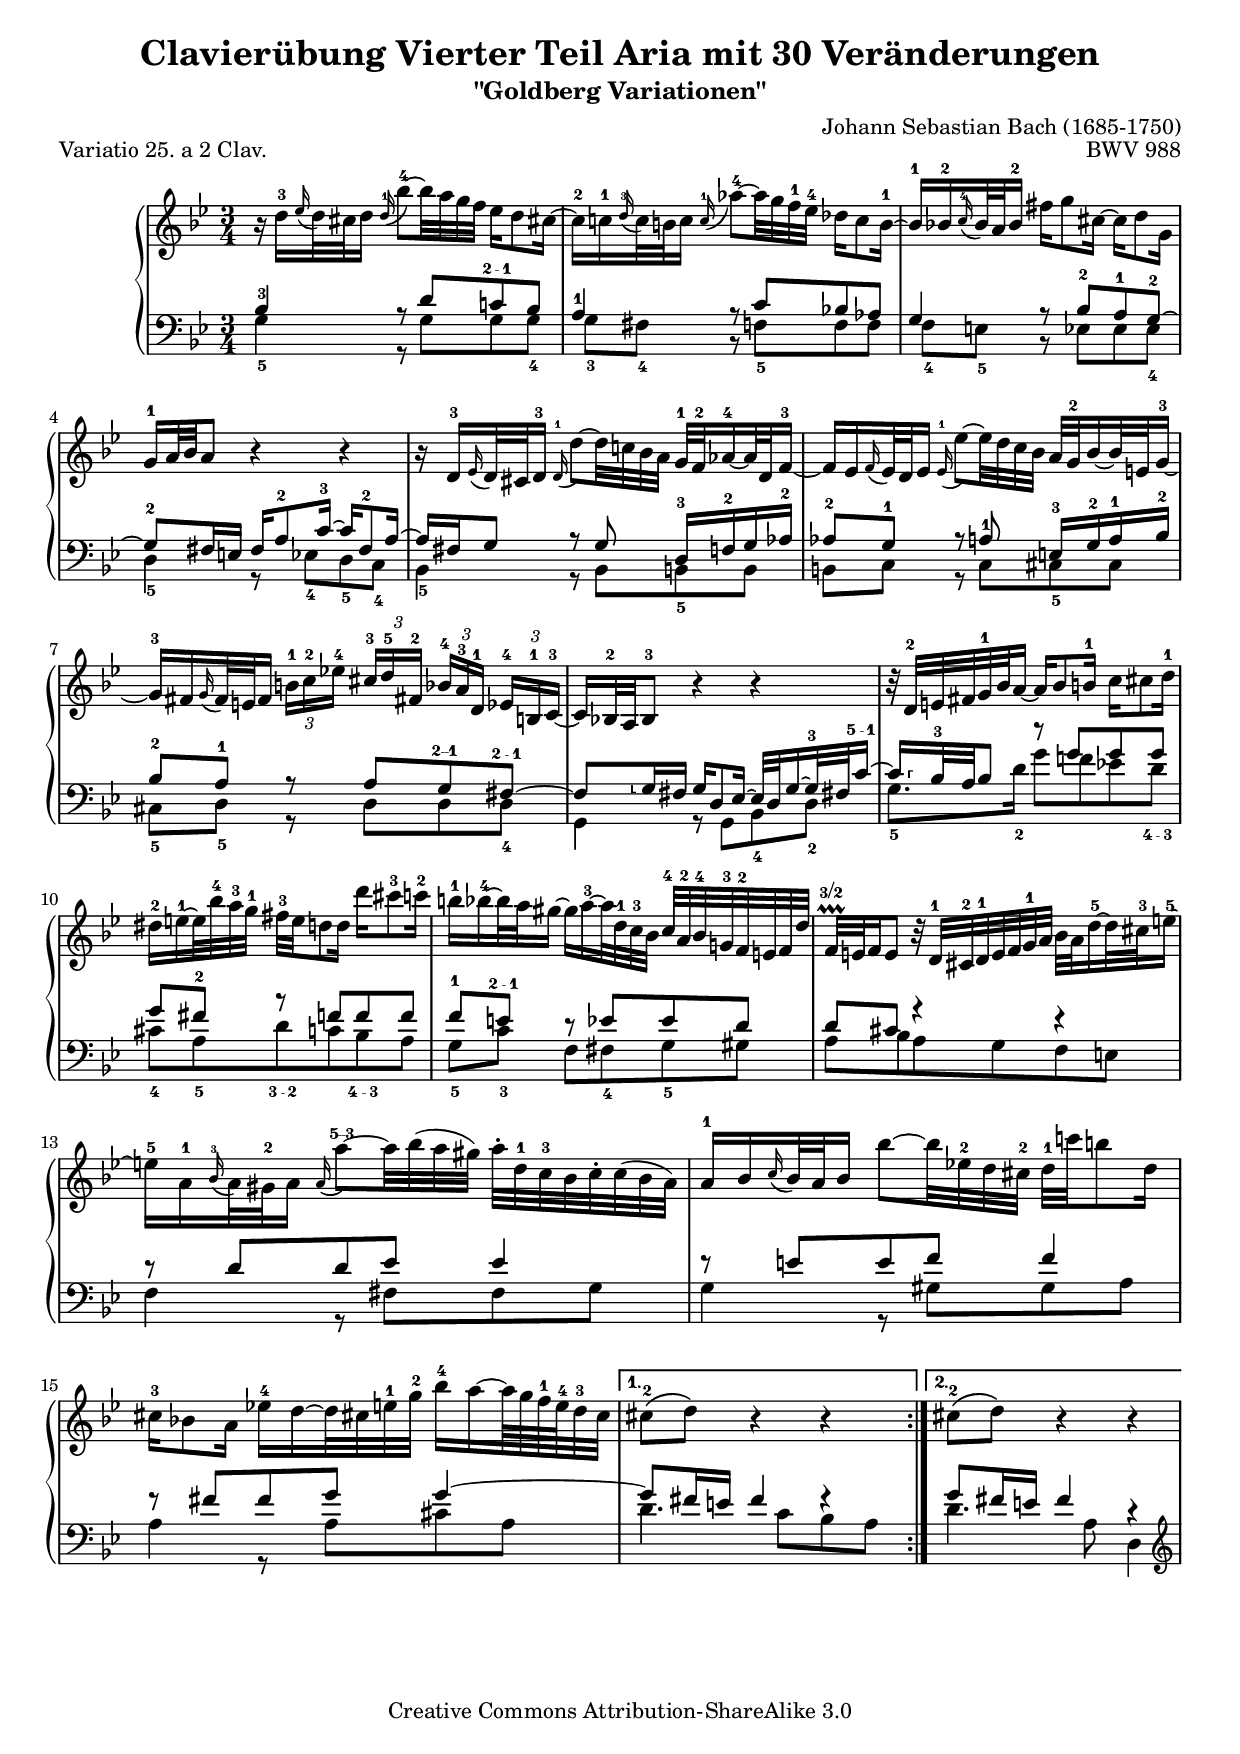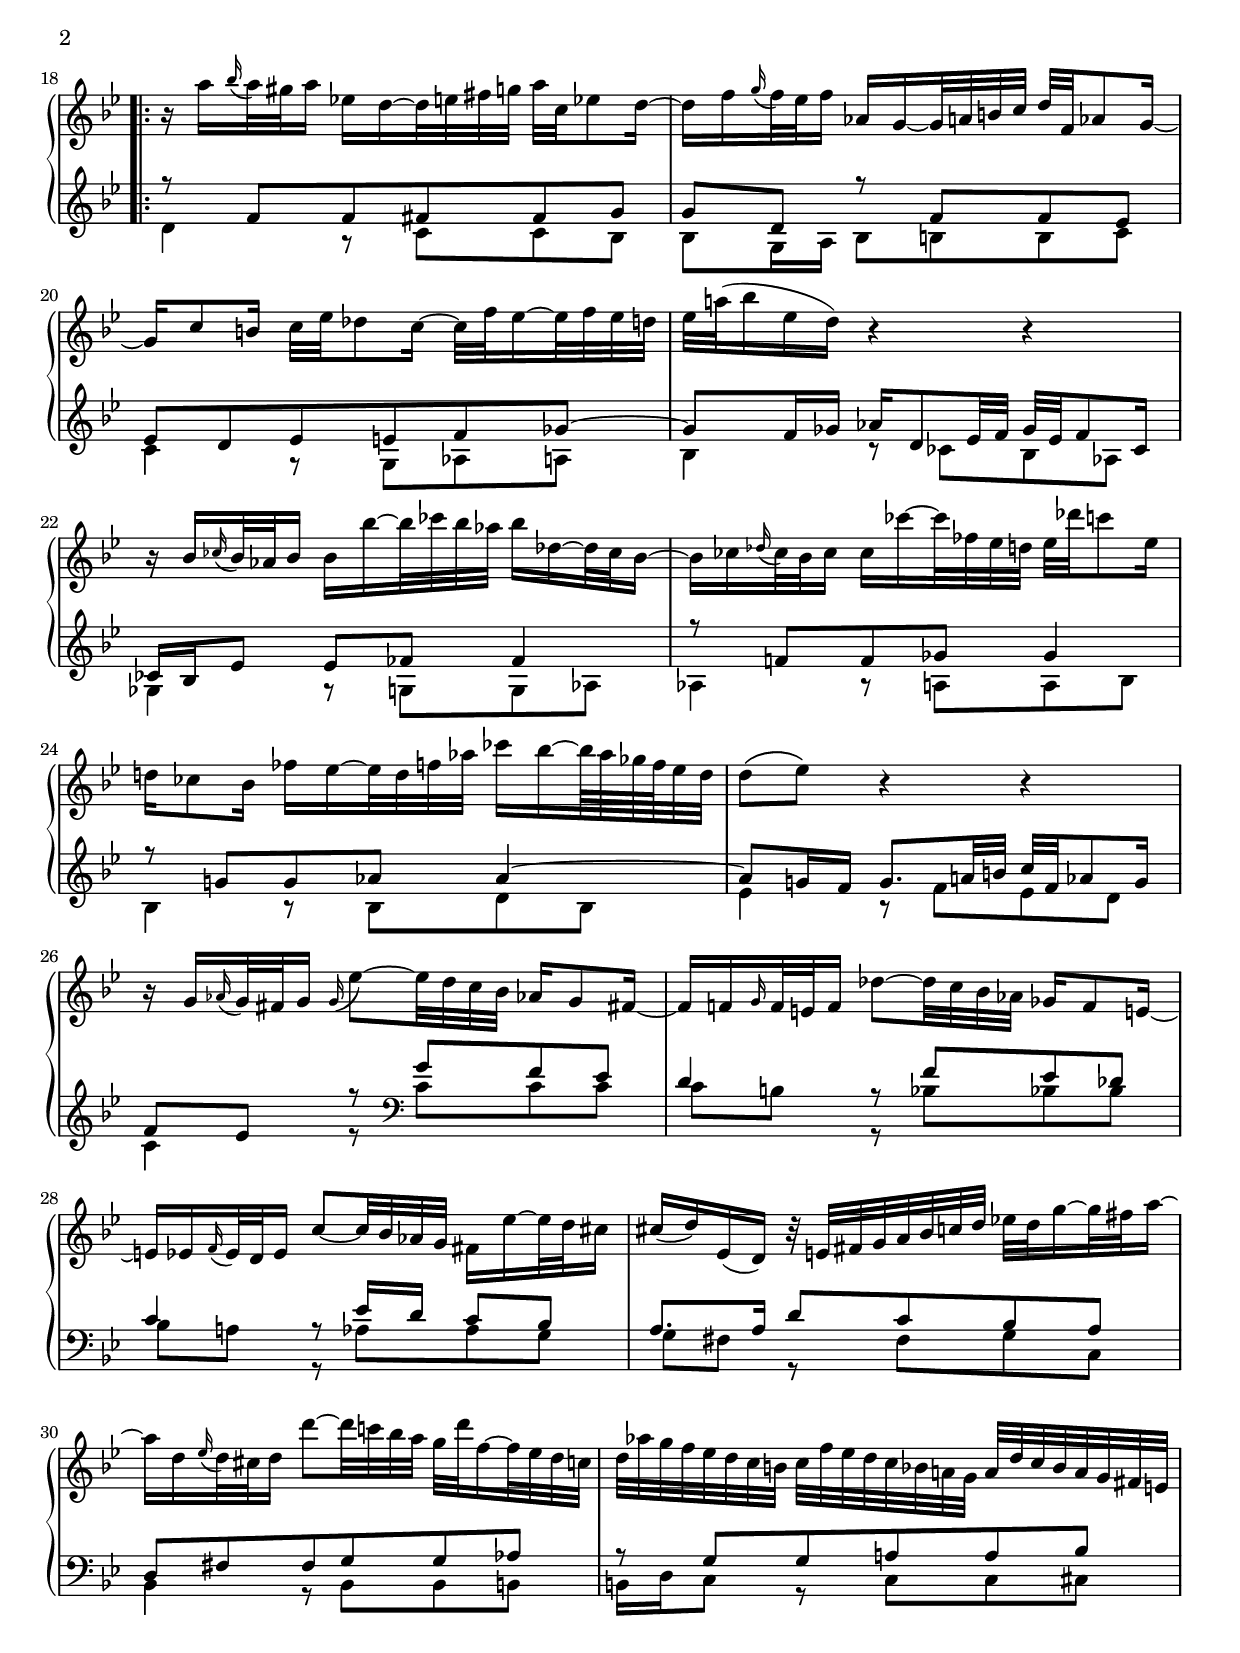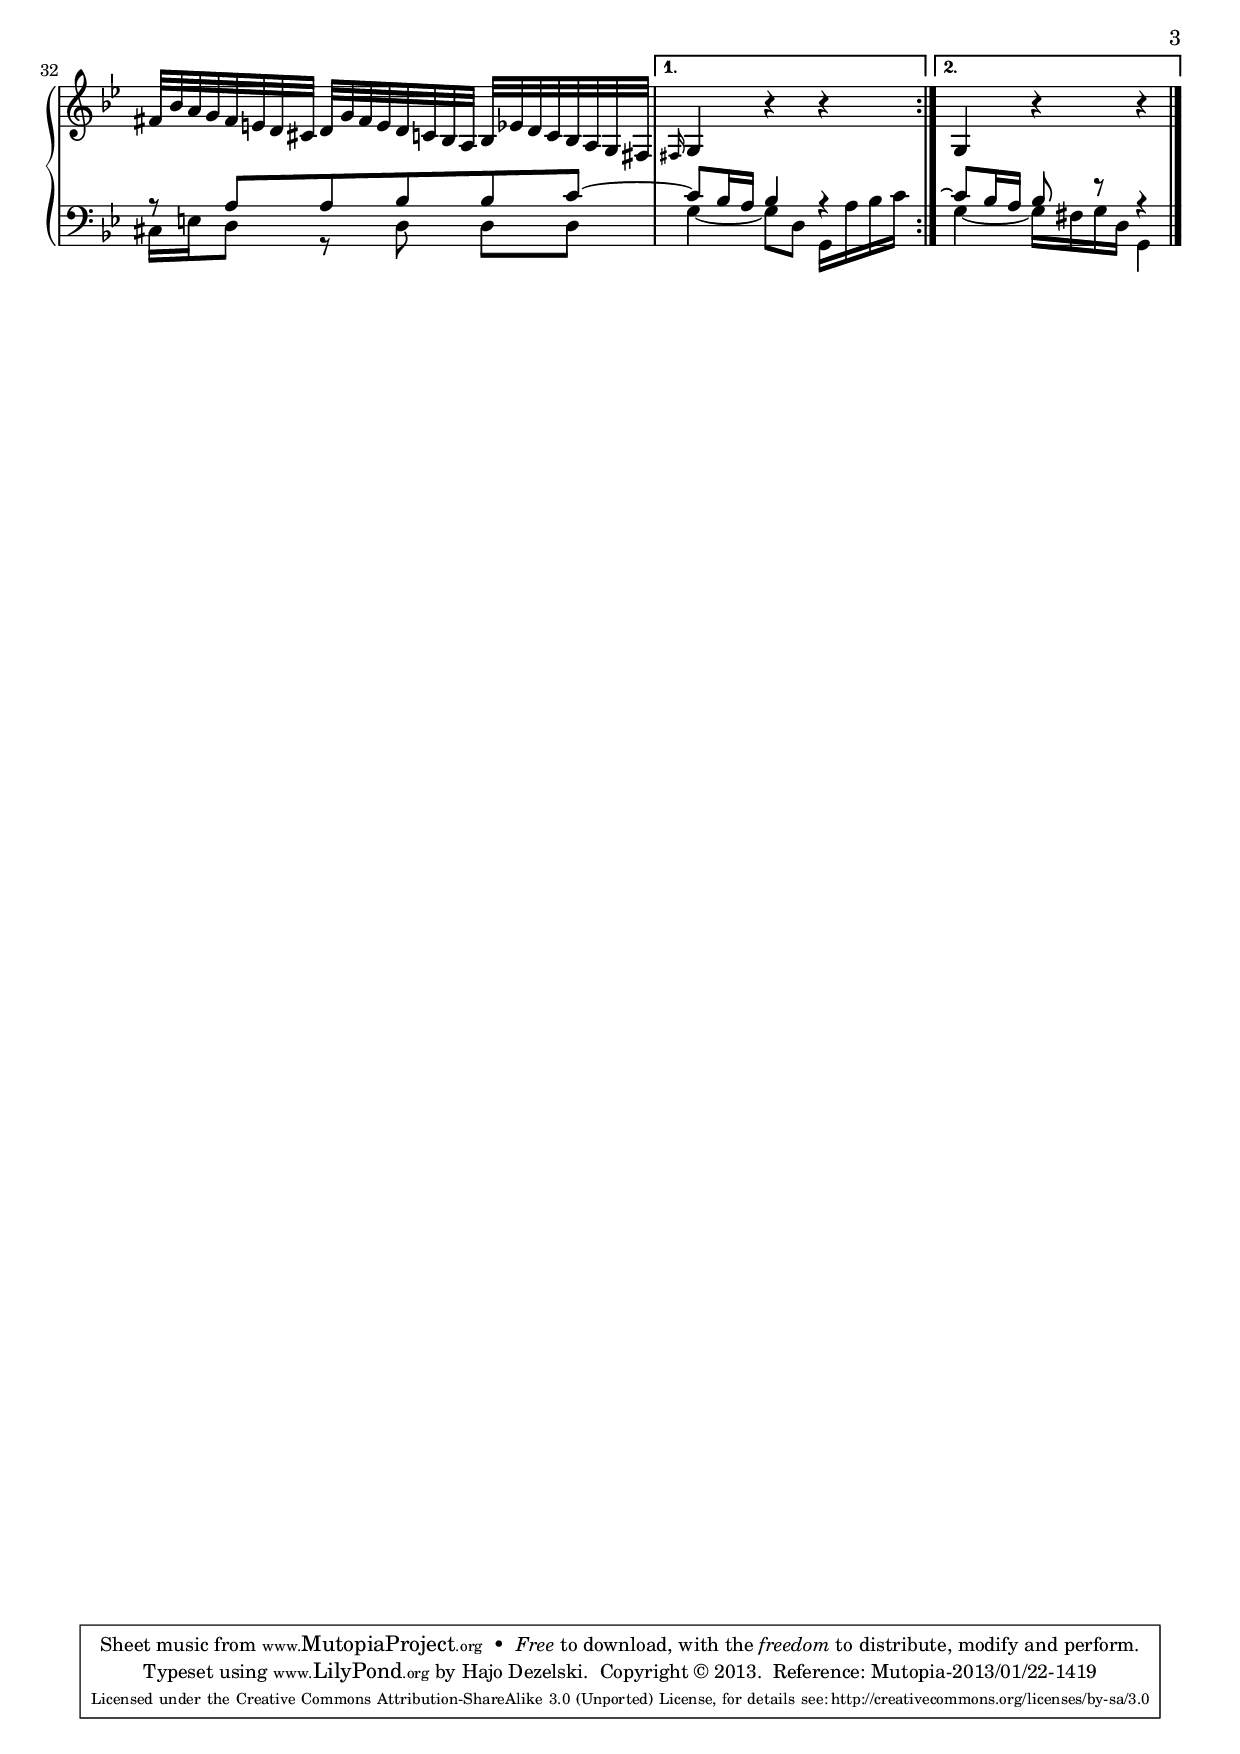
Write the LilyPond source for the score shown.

\version "2.16.1"

\paper {
	%top-system-spacing #'basic-distance = #0.0
	indent = 0.0
	%line-width = 20.0\cm
	ragged-bottom = ##t
	ragged-last-bottom = ##t
}

#(set-default-paper-size "a4")

#(set-global-staff-size 19)

\header {
	title = "Clavierübung Vierter Teil Aria mit 30 Veränderungen"
	subtitle = "\"Goldberg Variationen\""
	piece = "Variatio 25. a 2 Clav."
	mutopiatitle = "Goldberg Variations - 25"
	composer = "Johann Sebastian Bach (1685-1750)"
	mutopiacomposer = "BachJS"
	opus = "BWV 988"
	date = "1741"
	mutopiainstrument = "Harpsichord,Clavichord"
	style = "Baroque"
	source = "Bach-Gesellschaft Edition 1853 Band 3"
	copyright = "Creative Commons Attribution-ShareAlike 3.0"
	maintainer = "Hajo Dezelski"
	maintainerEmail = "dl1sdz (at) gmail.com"

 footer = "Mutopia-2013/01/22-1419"
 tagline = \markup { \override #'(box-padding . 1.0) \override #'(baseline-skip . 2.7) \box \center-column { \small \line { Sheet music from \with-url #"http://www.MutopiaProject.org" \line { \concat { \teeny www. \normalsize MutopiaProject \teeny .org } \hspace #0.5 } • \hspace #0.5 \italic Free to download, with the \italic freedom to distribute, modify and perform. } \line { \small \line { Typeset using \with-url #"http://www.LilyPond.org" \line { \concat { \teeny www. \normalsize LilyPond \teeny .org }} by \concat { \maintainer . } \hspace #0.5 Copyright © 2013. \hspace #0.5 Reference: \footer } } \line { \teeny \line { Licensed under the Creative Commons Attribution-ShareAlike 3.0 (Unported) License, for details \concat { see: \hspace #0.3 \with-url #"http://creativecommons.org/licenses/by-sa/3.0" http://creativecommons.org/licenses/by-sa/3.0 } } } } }
}

soprano = \relative d'' {
	\repeat volta 2 { %begin repeated section
		r16 d16-3 [ \appoggiatura es16 d32 cis d16 ] \once \override Slur #'direction = #UP \appoggiatura d16-1 bes'8-4 ~ [ bes32 a g f ] es16 [ d8 cis!16 ~ ] | \noBreak % 1
		cis16-2 [ c-1 \appoggiatura d16-3 c32 b c16 ]  \appoggiatura  c16-1 as'8-4 ~ [ as32 g f-1 es-4 ] des16 [ c8 b16-1 ~ ] | \noBreak % 2
		b16-1 [ bes-2  \appoggiatura  c16-4 bes32 a bes16-2 ] fis' [ g8 cis,16 ~ ] cis [ d8 g,16 ] |% 3
		g16-1 [ a32 bes a8 ] r4 r4 | \noBreak % 4
		r16 d,16-3 [ \appoggiatura ees16 d32 cis d16-3 ] \appoggiatura d16-1 d'8 ~ [ d32 c! bes a ] g-1 [ f-2 as16-4 ~ as32 d, f16-3 ~ ] |  \noBreak% 5
		f16 [ es  \appoggiatura  f16 es32 d es16 ] \appoggiatura es16-1  es'8 ~ [ es32 d c bes ] a32 [ g-2 bes16 ~ bes32 e,32 g16-3 ~] |  % 6
		g16-3 [ fis \appoggiatura g16 fis32 e fis16 ] 
		\times 2/3 { b16-1 [ c-2 es!-4 ] } 
		\times 2/3 { cis16-3  [d-5 fis,!-2 ] } 
		\times 2/3 { bes16-4 [ a-3 d,-1] } 
		\times 2/3 { es16-4 [ b-1 c-3 ~ ] } | \noBreak% 7
		c16 [ bes!32-2 a bes8-3 ] r4 r4 | \noBreak% 8
		r32 d32-2 [ e fis g-1 bes  a16 ~ ] a16 [ bes8 b16-1 ] c16 [ cis8 d16-1 ] | \break % 9
		dis16-2 [ e-1 ~ e32 bes'-4 a-3 g-1 ] fis-3 [ e d8 d16 ] d' [ cis8-3 c16-2 ] | % 10
		b16-1 [ bes-4 ~ bes32 a gis16 ~ ] gis [ a-3 ~ a32 d,-1 c-3 bes ] c-4 [ a-2 bes-4 g!-3 f-2 e f d' ] | \noBreak% 11
		f,32 \prallprall\finger "3/2" [ e f16 e8 ] r32 d32-1 [ cis-2 d-1 e f g-1 a ] bes [ a d16-5 ~ d32 cis-3 e16-5 ~ ] | % 12
		e16-5 [ a,-1 \appoggiatura bes16-3 a32 gis-2 a16 ] \once \override Slur #'direction = #UP  \appoggiatura a16 a'8\finger "5--3" ~ [ a32 bes (a gis ) ] a-. [ d,-1 c-3 bes c-. c (bes a ) ] | % 13
		a16-1 [ bes \appoggiatura c16 bes32 a bes16 ] bes'8 ~ [ bes32 es,!-2 d cis-2 ] d-1 [ c'! b8 d,16 ] | \break% 14
		cis16-3 [ bes!8 a16 ] es'!16-4 [ d ~ d32 cis! e-1 g-2 ] bes16-4 [ a ~ a64 g f-1 e-4 d32-3 cis ] | % 15 
	} %end of repeated section
	
	\alternative {
		{cis8-2\( [ d\) ] r4 r4 }
		{cis8-2\( [ d\) ] r4 r4 }
	}

 	\repeat volta 2 { %begin repeated section
		r16 a'16 [ \appoggiatura  bes16  a32 gis a16 ] es! [ d ~ d32 e fis g ] a [ c, es8 d16 ~ ] | % 17
		d16 [ f  \appoggiatura g16 f32 es f16 ] as, [ g ~ g32 a b c ] d [ f, as8 g16 ~ ] | % 18
		g16 [ c8 b16 ] c32 [ es des8 c16 ~ ] c32 [ f es16 ~ es32 f es d ] | % 19
		es32 [ a! ( bes16 es, d ) ] r4 r4 | % 20
		r16 bes16 [ \appoggiatura ces16 bes32 as bes16 ] bes [ bes' ~ bes32 ces bes as ] bes16 [ des, ~ des32 ces bes16 ~ ] | % 21
		bes16 [ ces  \appoggiatura des16 ces32 bes ces16 ] ces [ ces' ~ ces32 fes, es d] es [ des' c8 es,16 ] | % 22
		d!16 [ ces8 bes16 ] fes' [ es ~ es32 d f as ] ces16 [ bes ~ bes64 as64 ges64 f64 es32 d ] | % 23
		d8\( [ es8\) ] r4 r4 | % 24
		r16 g,16 [ \appoggiatura as16 g32 fis g16 ] \once \override Slur #'direction = #UP \appoggiatura g16 es'8 ~ [ es32 d c bes ] as!16 [ g8 fis!16 ] ~ | % 25
		fis16 [ f \grace g16 f32 e f16 ] des'8 ~ [ des32 c bes as ] ges16 [ f8 e!16 ~ ] | % 26
		e16 [ es  \appoggiatura f16 es32 d es16 ] c'8 ~ [ c32 bes as g ] fis16 [ es' ~ es32 d cis16 ] | % 27
		cis16 [ (d) es, (d) ] r32 e32 [ fis g a bes c d ] es! [ d g16 ~ g32 fis a16 ~ ] | % 28
		a16 [ d,  \appoggiatura es16 d32 cis d16 ] d'8 ~ [ d32 c! bes a ] g [ d' f,16 ~ f32 es d c ] | % 29
		d32 [ as' g f es d c b ] c [ f es d c bes a! g ] a [ d c bes a g fis e ] | % 30
		fis32 [ bes a g fis e d cis ] d [ g fis e d c bes a ] bes [ es d c bes a g fis ] | % 31	
	} %end repeated section

	\alternative {
		{ \grace fis16  g4 r4 r4 |} % 32 % \grace fis16
		{ g4 r4 r4 \bar "|." |}% 32 
	}
}

%%
%% Bass Clef
%% 

bassOne = \relative c' {
	\repeat volta 2 { %begin repeated section
		\stemUp
		bes4-3 r8 d8 [ c!\finger "2 - 1" bes ] | % 1
		a4-1 r8 c8 [ bes! as ] | % 2
		g4 r8 bes8-2 [ a-1 g-2 ~ ] | % 3
		g8-2 [ fis16 e ] fis [ a8-2 c16-3 ~ ] c [ fis,8-2 a16 ~ ] | % 4
		a16 [ fis g8 ] r8 g8 d16-3 [ f-2 g as-2 ] | % 5
		as8-2 [ g-1 ] r8 a-1 e16-3 [ g-2 a-1 bes-2 ] | % 6
		bes8-2 [ a-1 ] r8 a [ g\finger "2--1" fis\finger "2 - 1" ~ ] | % 7
		fis8 
		[
		\set fingeringOrientations = #'(left) 
		< g\finger "⸤">16  fis 
		]
		
	
		g[ d8 es16 ~ ] es32 [ d g16 ~ g32-3 fis! c'16\finger "5 - 1"  ~ ] | % 8
		\set fingeringOrientations = #'(right) 
		< c\finger "⸢">16   
	       [ bes32-3 a bes8 ] r8 g' [ g g ] | \break %9
		g8 [ fis-2 ] r8 f [ f f ] | % 10
		f8-1 [ e\finger "2 - 1" ] r8 es [ es d ] | % 11
		d8 [ cis ] r4 r4 | % 12
		r8 d8 [ d es ] es4 | % 13
		r8 e8 [ e f ] f4 | % 14
		r8 fis8 [ fis g ] g4 ~ | % 15
	} %end of repeated section

	\alternative { 
		{ g8 [ fis16 e ] fis4 fis4\rest }
		{ g8 [ fis16 e ] fis4 r4 }
	}
 
	\repeat volta 2 { %begin repeated section
		r8 f8 [ f fis fis g ] | % 17
		g8 [ d ] r8 f8 [ f es ] | % 18
		es8 [ d es e f ges ~] | % 19
		ges8 [ f16 ges ] as [ d,8 es32 f ] ges [ es f8 ces16 ] | % 20
		ces16 [ bes es8 ] es [ fes ] fes4 | % 21
		r8 f! [ f ges ] ges4 | % 22
		r8 g! [ g as ] as4 ~ | % 23
		as8 [ g!16 f ] g8. [ a32 b ] c [ f, as8 g16 ] | % 24
		f8 [ es ] r8 \clef "bass" g [ f es ] | % 25
		d4 r8 f8 [ es des ] | % 26
		c4 r8 es16 [ d ] c8 [ bes ] | % 27
		a8. [ a16 ] d8 [ c bes a ] | % 28
		d,8 [ fis fis g g as ] | % 29
		r8 g [ g a! a bes ] | % 30
		r8 a [ a bes bes c ~ ] | % 31
	} %end repeated section

	\alternative {
		{c8 [ bes16 a ] bes4 r4 |} % 32
		{c8\repeatTie [ bes16 a ] bes8 r8 r4 |} % 34
	}
}

bassTwo = \relative g {
	\repeat volta 2 { %begin repeated section
		\stemDown	 
		g4-5 r8 g8 [ g g-4 ] | % 1
		g8-3 [ fis-4 ] b, \rest f'-5 [ f f ] | % 2
		f8-4 [ e-5 ] b8\rest es8 [ es es-4 ] | % 3
		d4-5 r8 es8-4 [ d-5  c-4 ] | % 4
		bes4-5 r8 bes8 [ b-5 b ] | % 5
		b8 [ c ] r8 c8 [ cis-5 cis ] | % 6
		cis8-5 [ d-5 ] r8 d [ d d-4 ] | % 7
		g,4 r8 g [ bes-4 d-2 ] | % 8
		g8.-5 [ d'16-2 ] g8 [ f! es! d\finger "4 - 3" ] | % 9
		cis8-4 [ a-5 d\finger "3 - 2" c bes\finger "4 - 3" a ] | % 10
		g8-5 [ c-3 ] f, [ fis-4 g-5 gis ] | % 11
		a8 [ bes a g f e ] | % 12
		f4 r8 fis8 [ fis g ] | % 13
		g4 r8 gis8 [ gis a ] | % 14
		a4 r8 a8 [ cis a ] | % 15
	} %end of repeated section

	\alternative { 
		{ d4. c8 [ bes a ] | } % 16
		{ d4. a8 d,4 | } % 16
	}
 
	\repeat volta 2 { %begin repeated section
		\clef "treble" 
		d'4 r8 c [ c bes ] | % 17
		bes8 [ g16 a ] bes8 [ b b c ] | % 18
		c4 r8 g8 [ as a ] | % 19
		bes4 r8 ces8 [ bes as] | % 20
		ges4 r8 g8 [ g  as ] | % 21
		as4 r8 a8 [ a bes ] | % 22
		bes4 r8 bes8 [ d bes ] | % 23
		es4 r8 f8 [ es  d ] | % 24
		c4 r8 \clef "bass" c8 [ c c ] | % 25
		c8 [ b ] r8 bes8 [ bes! bes ] | % 26
		bes8 [ a! ] r8 as8 [ as g ] | % 27
		g8 [ fis ] r8 fis8 [ g c, ] | % 28
		bes4 r8 bes8 [ bes b ] | % 29
		b16 [ d c8 ] r8 c8 [ c cis ] | % 30
		cis16 [ e d8 ] r8 d8 d [ d ] | % 31
	} %end repeated section
	
	\alternative {
		{ g4 ~ g8 [ d ] g,16 [ a' bes c ] |} % 32
		{ g4 ~ g16 [ fis g d ] g,4 |} % 32
	}
}

bass = << \bassOne \\ \bassTwo>>

%% Merge score - Piano staff

\score {
	\context PianoStaff <<
	%\set PianoStaff.instrumentName = "Clavier "
	\set PianoStaff.midiInstrument = "harpsichord"
	\new Staff = "upper" { \clef "treble" \key g \minor \time 3/4 \soprano }
	\new Staff = "lower" { \clef "bass" \key g \minor \time 3/4 \bass }
		% \clef "bass" \key bes \major \time 3/4 
	>>
	\layout{ }
	\midi { }
}
